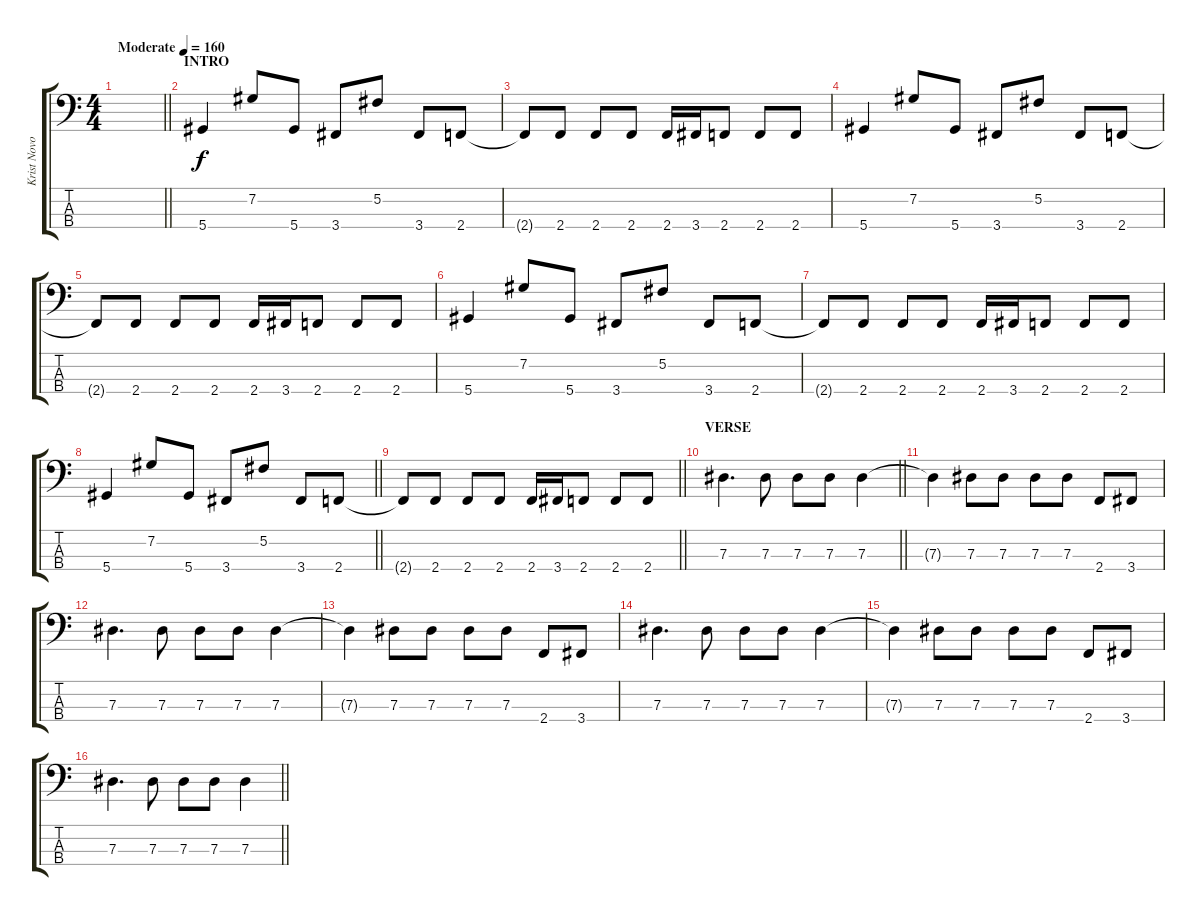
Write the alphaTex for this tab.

\track ("Krist Novoselic" "Krist Novo") {instrument electricbassfinger}
\staff {score tabs}
\tuning (Gb2 Db2 Ab1 Eb1) {hide}
\ts (4 4)
\tempo (160 "Moderate")
\clef f4
\barLineRight lightlight
\ks c
|
\section ("" "INTRO")
5.4.4 7.2.8 5.4.8 3.4.8 5.2.8 3.4.8 2.4.8 |
2.4{t}.8 2.4.8 2.4.8 2.4.8 2.4.16 3.4.16 2.4.8 2.4.8 2.4.8 |
5.4.4 7.2.8 5.4.8 3.4.8 5.2.8 3.4.8 2.4.8 |
2.4{t}.8 2.4.8 2.4.8 2.4.8 2.4.16 3.4.16 2.4.8 2.4.8 2.4.8 |
5.4.4 7.2.8 5.4.8 3.4.8 5.2.8 3.4.8 2.4.8 |
2.4{t}.8 2.4.8 2.4.8 2.4.8 2.4.16 3.4.16 2.4.8 2.4.8 2.4.8 |
\barLineRight lightlight
5.4.4 7.2.8 5.4.8 3.4.8 5.2.8 3.4.8 2.4.8 |
\barLineRight lightlight
2.4{t}.8 2.4.8 2.4.8 2.4.8 2.4.16 3.4.16 2.4.8 2.4.8 2.4.8 |
\section ("" "VERSE")
\barLineRight lightlight
7.3.4{d} 7.3.8 7.3.8 7.3.8 7.3.4 |
7.3{t}.4 7.3.8 7.3.8 7.3.8 7.3.8 2.4.8 3.4.8 |
7.3.4{d} 7.3.8 7.3.8 7.3.8 7.3.4 |
7.3{t}.4 7.3.8 7.3.8 7.3.8 7.3.8 2.4.8 3.4.8 |
7.3.4{d} 7.3.8 7.3.8 7.3.8 7.3.4 |
7.3{t}.4 7.3.8 7.3.8 7.3.8 7.3.8 2.4.8 3.4.8 |
\barLineRight lightlight
7.3.4{d} 7.3.8 7.3.8 7.3.8 7.3.4
